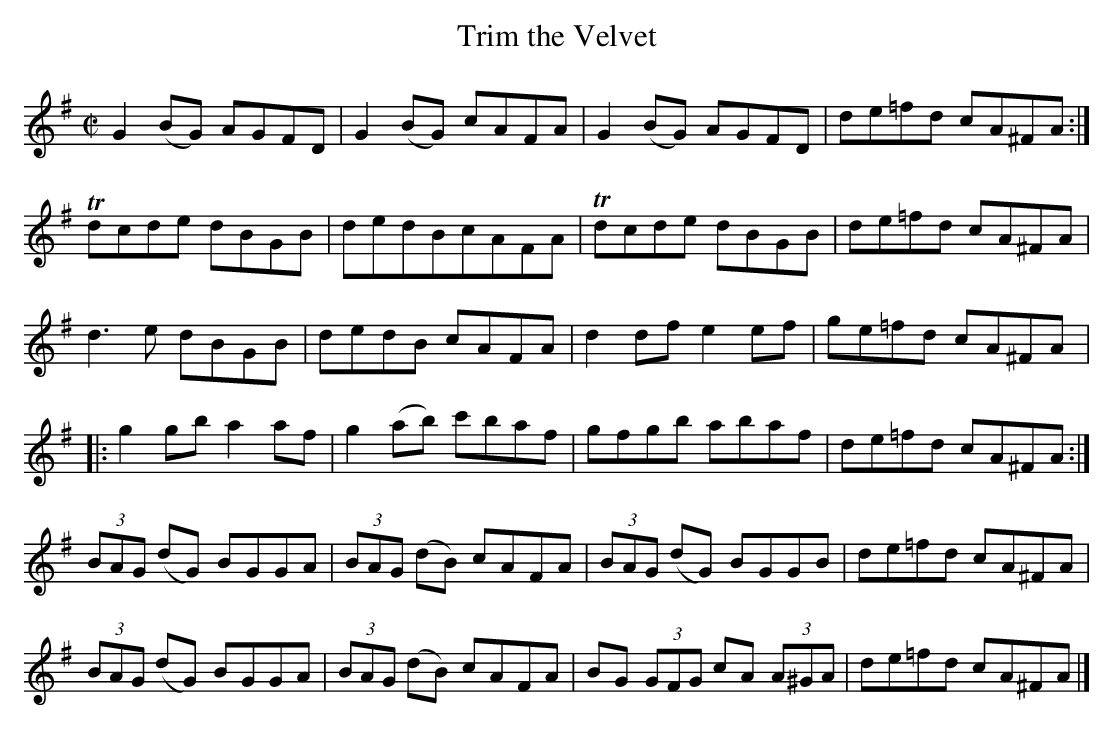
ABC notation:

X:1
T: Trim the Velvet
M: C|
L: 1/8
K: G
G2(BG) AGFD|G2(BG) cAFA|G2(BG) AGFD|de=fd cA^FA:|
Tdcde dBGB|dedBcAFA|Tdcde dBGB|de=fd cA^FA|
d3e dBGB|dedB cAFA|d2dfe2ef|ge=fd cA^FA|:
g2gba2af|g2(ab) c'baf|gfgb abaf|de=fd cA^FA:|
(3BAG (dG) BGGA|(3BAG (dB) cAFA|(3BAG (dG) BGGB|de=fd cA^FA|
(3BAG (dG) BGGA|(3BAG (dB) cAFA|BG (3GFG cA (3A^GA|de=fd cA^FA|]
